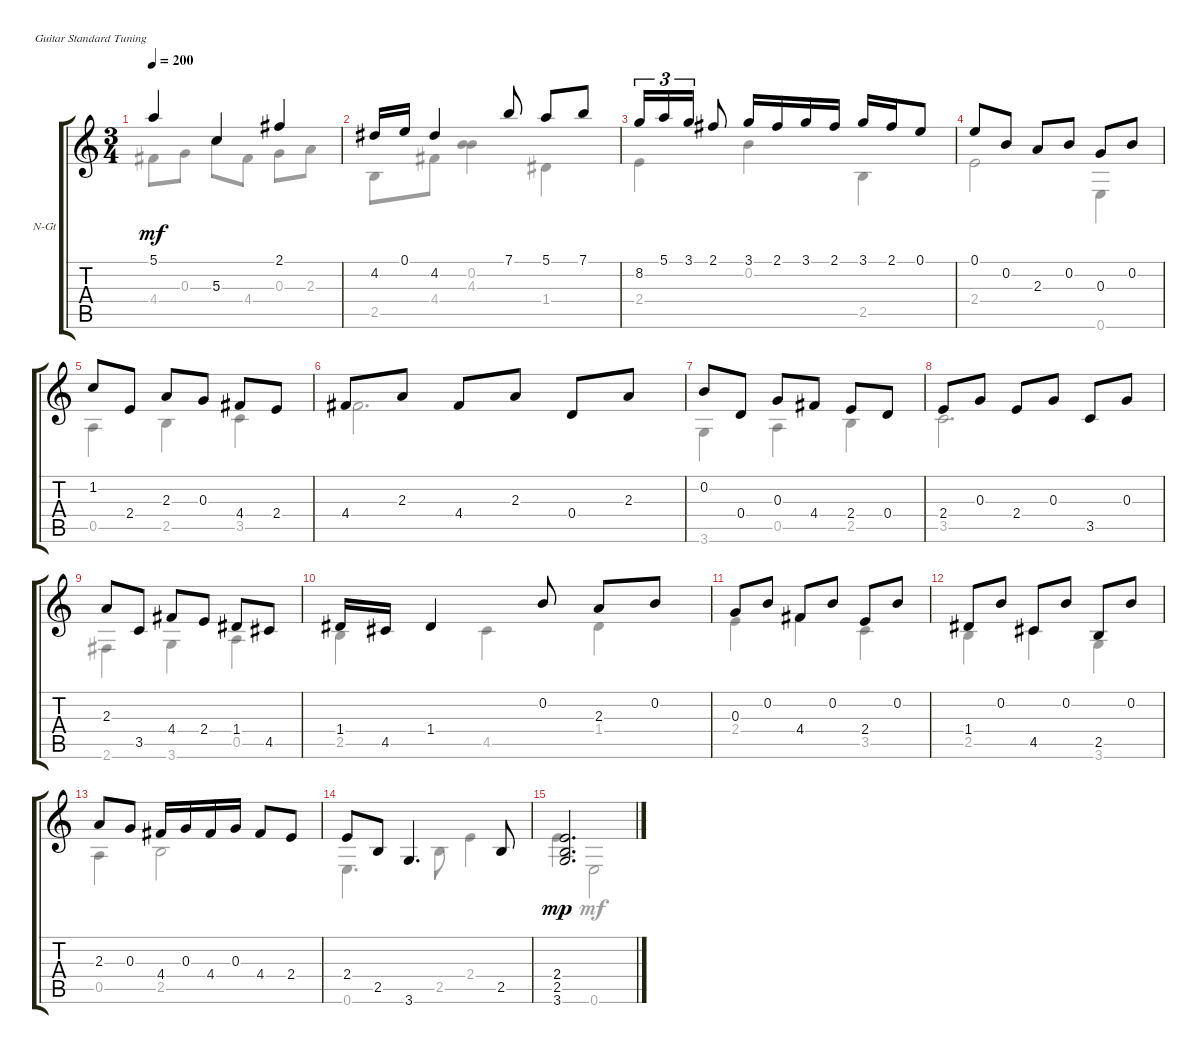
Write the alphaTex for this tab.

\bracketExtendMode groupsimilarinstruments
\firstSystemTrackNameOrientation horizontal
\otherSystemsTrackNameOrientation horizontal
\track ("Guitar solo" "N-Gt") {instrument acousticguitarnylon}
\staff {score tabs}
\tuning (E4 B3 G3 D3 A2 E2)
\voice
\ts (3 4)
\tempo 200
\clef g2
\ks c
5.1.4{dy mf} 5.3.4 2.1.4 |
4.2.16 0.1.16 4.2.4 7.1.8 5.1.8 7.1.8 |
8.2.16{tu (3 2)} 5.1.16{tu (3 2)} 3.1.16{tu (3 2)} 2.1.8 3.1.16 2.1.16 3.1.16 2.1.16 3.1.16 2.1.16 0.1.8 |
0.1.8 0.2.8 2.3.8 0.2.8 0.3.8 0.2.8 |
1.2.8 2.4.8 2.3.8 0.3.8 4.4.8 2.4.8 |
4.4.8 2.3.8 4.4.8 2.3.8 0.4.8 2.3.8 |
0.2.8 0.4.8 0.3.8 4.4.8 2.4.8 0.4.8 |
2.4.8 0.3.8 2.4.8 0.3.8 3.5.8 0.3.8 |
2.3.8 3.5.8 4.4.8 2.4.8 1.4.8 4.5.8 |
1.4.16 4.5.16 1.4.4 0.2.8 2.3.8 0.2.8 |
0.3.8 0.2.8 4.4.8 0.2.8 2.4.8 0.2.8 |
1.4.8 0.2.8 4.5.8 0.2.8 2.5.8 0.2.8 |
2.3.8 0.3.8 4.4.16 0.3.16 4.4.16 0.3.16 4.4.8 2.4.8 |
2.4.8 2.5.8 3.6.4{d} 2.5.8 |
(2.4 2.5 3.6).2{d dy mp}
\voice
\clef g2
\ottava regular
\simile none
\ks c
4.4.8{dy mf} 0.3.8 5.3.8 4.4.8 0.3.8 2.3.8 |
2.5.8 4.4.8 (0.2 4.3).4 1.4.4 |
2.4.4 0.2.4 2.5.4 |
2.4.2 0.6.4 |
0.5.4 2.5.4 3.5.4 |
4.4.2{d} |
3.6.4 0.5.4 2.5.4 |
3.5.2{d} |
2.6.4 3.6.4 0.5.4 |
2.5.4 4.5.4 1.4.4 |
2.4.4 4.4.4 3.5.4 |
2.5.4 4.5.4 3.6.4 |
0.5.4 2.5.2 |
0.6.4{d} 2.5.8 2.4.4 |
2.4.4{dy mp} 0.6.2{dy mf}
